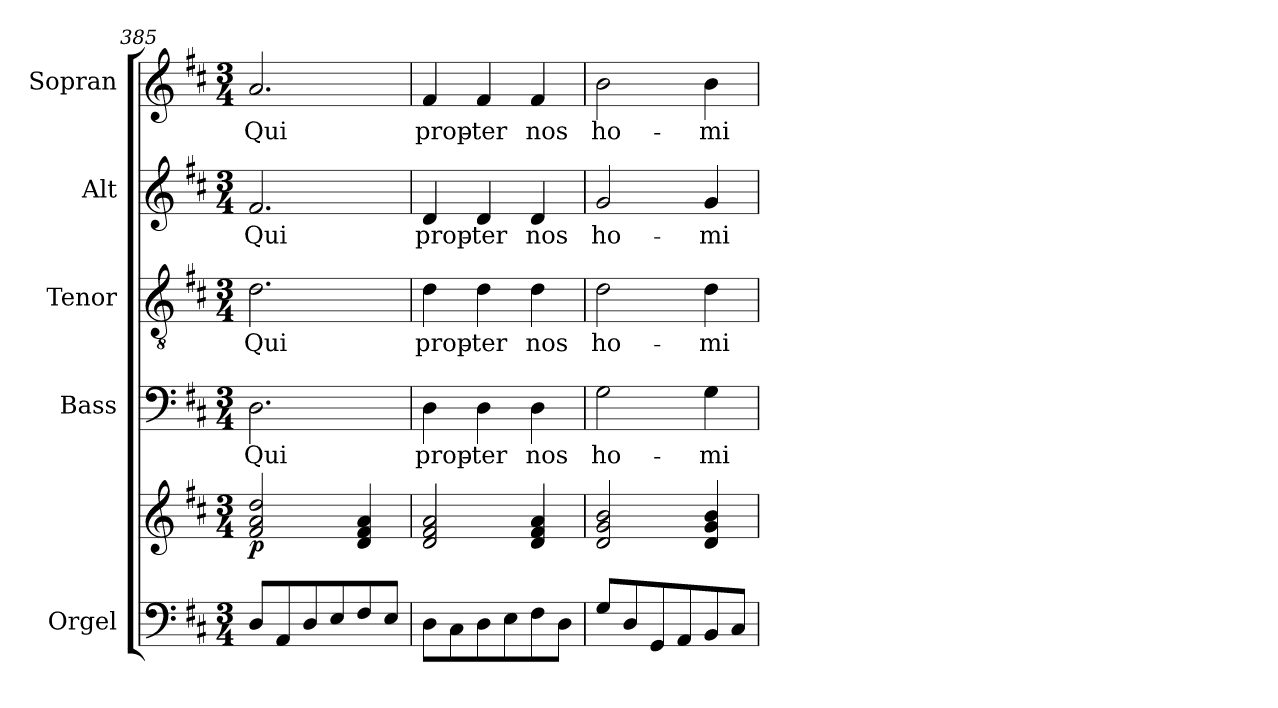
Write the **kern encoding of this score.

**kern	**kern	**dynam	**kern	**text	**kern	**text	**kern	**text	**kern	**text
*part5	*part5	*part5	*part4	*part4	*part3	*part3	*part2	*part2	*part1	*part1
*staff6	*staff5	*staff5/6	*staff4	*staff4	*staff3	*staff3	*staff2	*staff2	*staff1	*staff1
*I"Orgel	*	*	*I"Bass	*	*I"Tenor	*	*I"Alt	*	*I"Sopran	*
*I'Org.	*	*	*I'B.	*	*I'T.	*	*I'A.	*	*I'S.	*
*clefF4	*clefG2	*	*clefF4	*	*clefGv2	*	*clefG2	*	*clefG2	*
*k[f#c#]	*k[f#c#]	*	*k[f#c#]	*	*k[f#c#]	*	*k[f#c#]	*	*k[f#c#]	*
*D:	*D:	*	*D:	*	*D:	*	*D:	*	*D:	*
*M3/4	*M3/4	*	*M3/4	*	*M3/4	*	*M3/4	*	*M3/4	*
=385	=385	=385	=385	=385	=385	=385	=385	=385	=385	=385
!	!	!LO:DY:b	!	!LO:LY:b	!	!LO:LY:b	!	!LO:LY:b	!	!LO:LY:b
8D/L	2f#/ 2a/ 2dd/	p	2.D\	Qui	2.d\	Qui	2.f#/	Qui	2.a/	Qui
8AA/	.	.	.	.	.	.	.	.	.	.
8D/	.	.	.	.	.	.	.	.	.	.
8E/	.	.	.	.	.	.	.	.	.	.
8F#/	4d/ 4f#/ 4a/	.	.	.	.	.	.	.	.	.
8E/J	.	.	.	.	.	.	.	.	.	.
=386	=386	=386	=386	=386	=386	=386	=386	=386	=386	=386
!	!	!	!	!LO:LY:b	!	!LO:LY:b	!	!LO:LY:b	!	!LO:LY:b
8D\L	2d/ 2f#/ 2a/	.	4D\	prop-	4d\	prop-	4d/	prop-	4f#/	prop-
8C#\	.	.	.	.	.	.	.	.	.	.
!	!	!	!	!LO:LY:b	!	!LO:LY:b	!	!LO:LY:b	!	!LO:LY:b
8D\	.	.	4D\	-ter	4d\	-ter	4d/	-ter	4f#/	-ter
8E\	.	.	.	.	.	.	.	.	.	.
!	!	!	!	!LO:LY:b	!	!LO:LY:b	!	!LO:LY:b	!	!LO:LY:b
8F#\	4d/ 4f#/ 4a/	.	4D\	nos	4d\	nos	4d/	nos	4f#/	nos
8D\J	.	.	.	.	.	.	.	.	.	.
=387	=387	=387	=387	=387	=387	=387	=387	=387	=387	=387
!	!	!	!	!LO:LY:b	!	!LO:LY:b	!	!LO:LY:b	!	!LO:LY:b
8G/L	2d/ 2g/ 2b/	.	2G\	ho-	2d\	ho-	2g/	ho-	2b\	ho-
8D/	.	.	.	.	.	.	.	.	.	.
8GG/	.	.	.	.	.	.	.	.	.	.
8AA/	.	.	.	.	.	.	.	.	.	.
!	!	!	!	!LO:LY:b	!	!LO:LY:b	!	!LO:LY:b	!	!LO:LY:b
8BB/	4d/ 4g/ 4b/	.	4G\	-mi-	4d\	-mi-	4g/	-mi-	4b\	-mi-
8C#/J	.	.	.	.	.	.	.	.	.	.
=	=	=	=	=	=	=	=	=	=	=
*-	*-	*-	*-	*-	*-	*-	*-	*-	*-	*-
